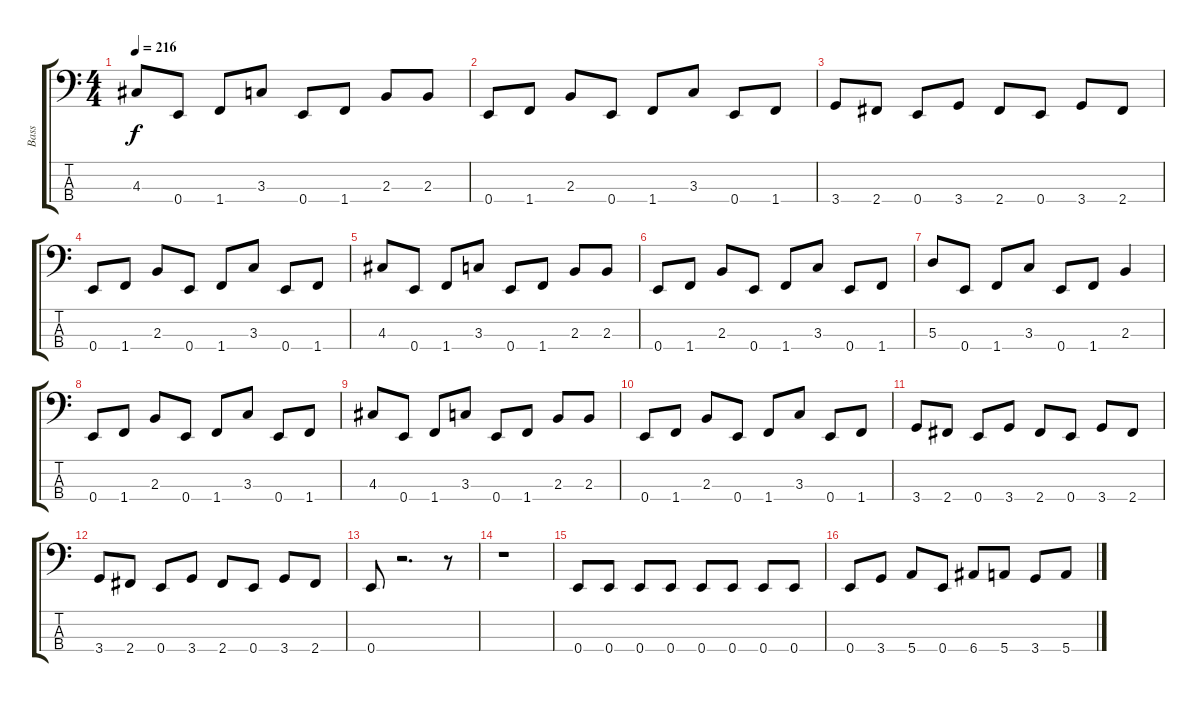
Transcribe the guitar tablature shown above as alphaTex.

\track ("Bass" "Bass") {instrument electricbassfinger}
\staff {score tabs}
\tuning (G2 D2 A1 E1) {hide}
\ts (4 4)
\tempo 216
\clef f4
\ks c
4.3.8{dy f} 0.4.8 1.4.8 3.3.8 0.4.8 1.4.8 2.3.8 2.3.8 |
0.4.8 1.4.8 2.3.8 0.4.8 1.4.8 3.3.8 0.4.8 1.4.8 |
3.4.8 2.4.8 0.4.8 3.4.8 2.4.8 0.4.8 3.4.8 2.4.8 |
0.4.8 1.4.8 2.3.8 0.4.8 1.4.8 3.3.8 0.4.8 1.4.8 |
4.3.8 0.4.8 1.4.8 3.3.8 0.4.8 1.4.8 2.3.8 2.3.8 |
0.4.8 1.4.8 2.3.8 0.4.8 1.4.8 3.3.8 0.4.8 1.4.8 |
5.3.8 0.4.8 1.4.8 3.3.8 0.4.8 1.4.8 2.3.4 |
0.4.8 1.4.8 2.3.8 0.4.8 1.4.8 3.3.8 0.4.8 1.4.8 |
4.3.8 0.4.8 1.4.8 3.3.8 0.4.8 1.4.8 2.3.8 2.3.8 |
0.4.8 1.4.8 2.3.8 0.4.8 1.4.8 3.3.8 0.4.8 1.4.8 |
3.4.8 2.4.8 0.4.8 3.4.8 2.4.8 0.4.8 3.4.8 2.4.8 |
3.4.8 2.4.8 0.4.8 3.4.8 2.4.8 0.4.8 3.4.8 2.4.8 |
0.4.8 r.2{d} r.8 |
r.1 |
0.4.8 0.4.8 0.4.8 0.4.8 0.4.8 0.4.8 0.4.8 0.4.8 |
0.4.8 3.4.8 5.4.8 0.4.8 6.4.8 5.4.8 3.4.8 5.4.8
